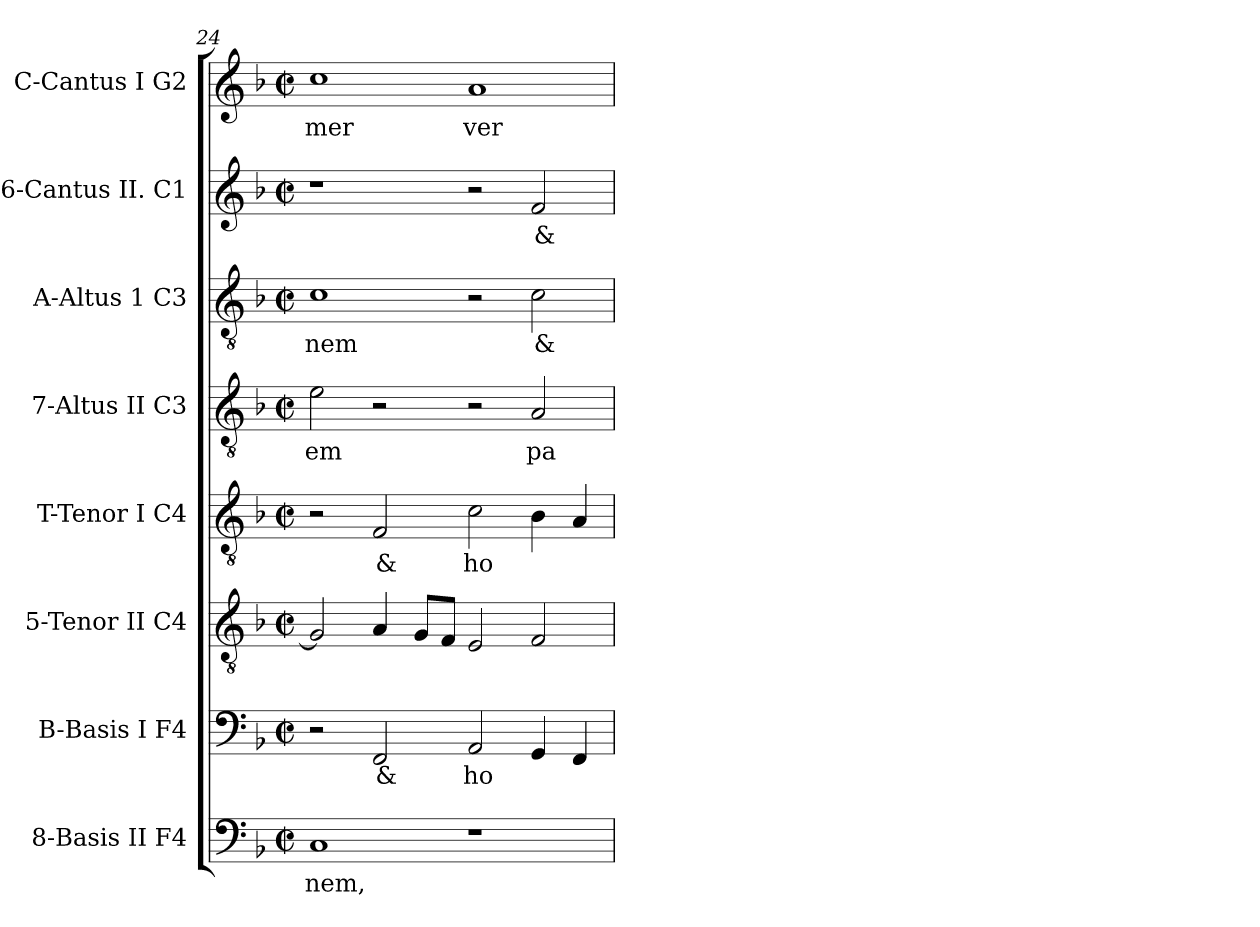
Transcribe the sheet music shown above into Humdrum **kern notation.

**kern	**text	**kern	**text	**kern	**text	**kern	**text	**kern	**text	**kern	**text	**kern	**text	**kern	**text
*part8	*part8	*part7	*part7	*part6	*part6	*part5	*part5	*part4	*part4	*part3	*part3	*part2	*part2	*part1	*part1
*staff8	*staff8	*staff7	*staff7	*staff6	*staff6	*staff5	*staff5	*staff4	*staff4	*staff3	*staff3	*staff2	*staff2	*staff1	*staff1
*I"8-Basis II  F4	*	*I"B-Basis I  F4	*	*I"5-Tenor II  C4	*	*I"T-Tenor I  C4	*	*I"7-Altus II  C3	*	*I"A-Altus 1  C3	*	*I"6-Cantus II.  C1	*	*I"C-Cantus I  G2	*
*	*	*I'B	*	*	*	*I'T	*	*	*	*I'A	*	*	*	*I'C	*
*clefF4	*	*clefF4	*	*clefGv2	*	*clefGv2	*	*clefGv2	*	*clefGv2	*	*clefG2	*	*clefG2	*
*k[b-]	*	*k[b-]	*	*k[b-]	*	*k[b-]	*	*k[b-]	*	*k[b-]	*	*k[b-]	*	*k[b-]	*
*F:	*	*F:	*	*F:	*	*F:	*	*F:	*	*F:	*	*F:	*	*F:	*
*M2/2	*	*M2/2	*	*M2/2	*	*M2/2	*	*M2/2	*	*M2/2	*	*M2/2	*	*M2/2	*
*met(c|)	*	*met(c|)	*	*met(c|)	*	*met(c|)	*	*met(c|)	*	*met(c|)	*	*met(c|)	*	*met(c|)	*
=24	=24	=24	=24	=24	=24	=24	=24	=24	=24	=24	=24	=24	=24	=24	=24
!	!LO:LY:b:cj	!	!	!	!LO:LY:b:cj	!	!	!	!LO:LY:b:cj	!	!LO:LY:b:cj	!	!	!	!LO:LY:b:cj
1C	-nem,	2r	.	2G/]	--	2r	.	2e\	-em	1c	-nem	1r	.	1cc	-mer
!	!	!	!LO:LY:b:cj	!	!LO:LY:b:cj	!	!LO:LY:b:cj	!	!	!	!	!	!	!	!
.	.	2FF/	&	4A/	--	2F/	&	2r	.	.	.	.	.	.	.
!	!	!	!	!	!LO:LY:b:cj	!	!	!	!	!	!	!	!	!	!
.	.	.	.	8G/L	--	.	.	.	.	.	.	.	.	.	.
!	!	!	!	!	!LO:LY:b:cj	!	!	!	!	!	!	!	!	!	!
.	.	.	.	8F/J	--	.	.	.	.	.	.	.	.	.	.
!	!	!	!LO:LY:b:cj	!	!LO:LY:b:cj	!	!LO:LY:b:cj	!	!	!	!	!	!	!	!LO:LY:b:cj
1r	.	2AA/	ho-	2E/	--	2c\	ho-	2r	.	2r	.	2r	.	1a	ver-
!	!	!	!LO:LY:b:cj	!	!LO:LY:b:cj	!	!LO:LY:b:cj	!	!LO:LY:b:cj	!	!LO:LY:b:cj	!	!LO:LY:b:cj	!	!
.	.	4GG/	--	2F/	--	4B-\	--	2A/	pa-	2c\	&	2f/	&	.	.
!	!	!	!LO:LY:b:cj	!	!	!	!LO:LY:b:cj	!	!	!	!	!	!	!	!
.	.	4FF/	--	.	.	4A/	--	.	.	.	.	.	.	.	.
=	=	=	=	=	=	=	=	=	=	=	=	=	=	=	=
*-	*-	*-	*-	*-	*-	*-	*-	*-	*-	*-	*-	*-	*-	*-	*-
